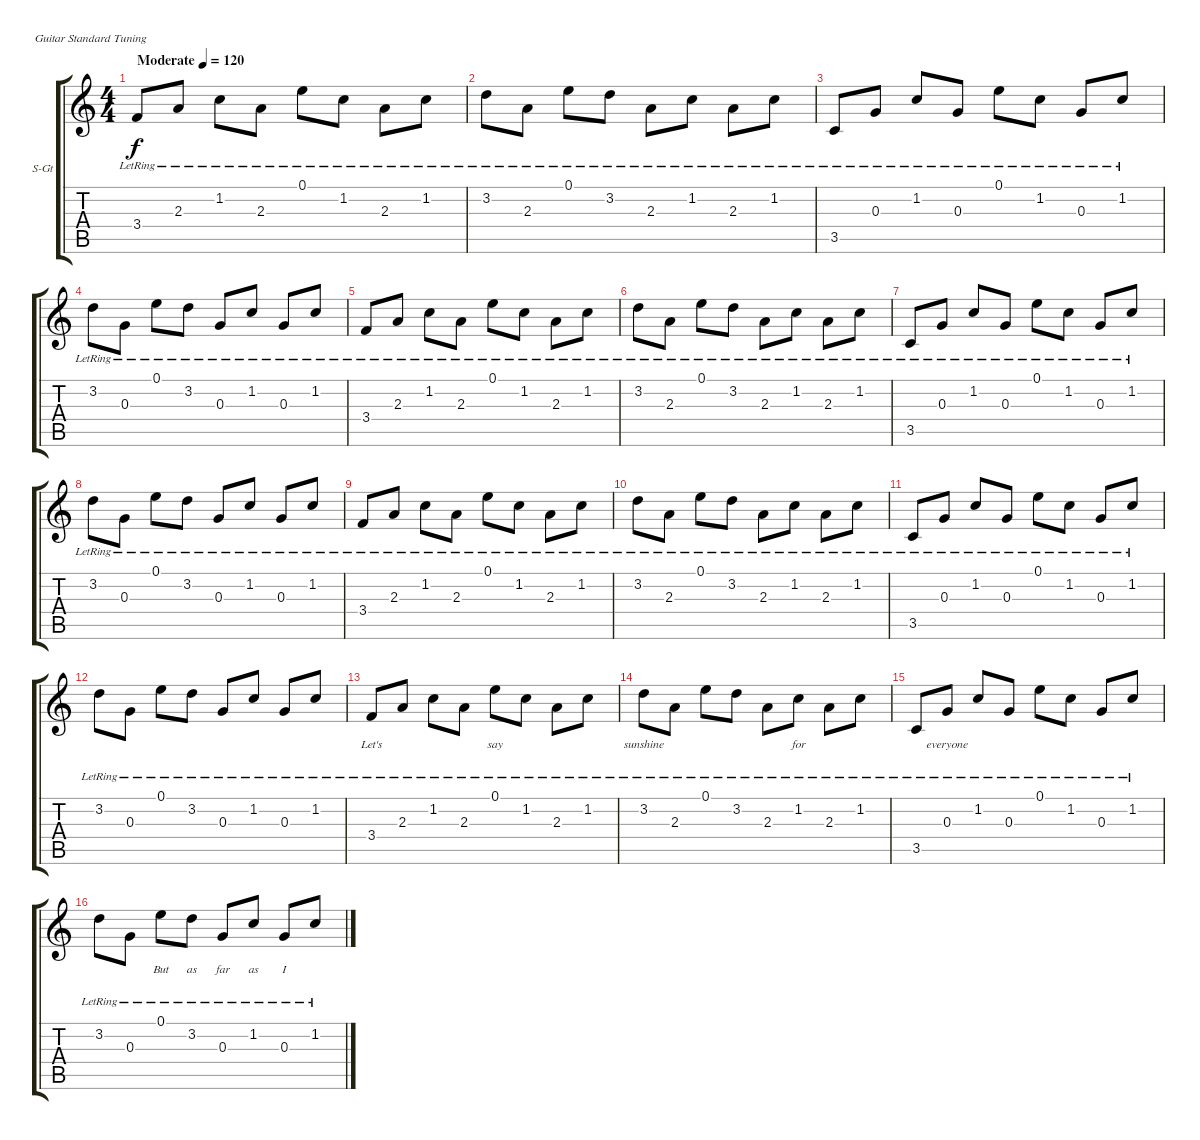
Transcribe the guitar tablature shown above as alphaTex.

\defaultSystemsLayout 4
\bracketExtendMode groupsimilarinstruments
\firstSystemTrackNameOrientation horizontal
\otherSystemsTrackNameOrientation horizontal
\track ("Steel Guitar" "S-Gt") {instrument acousticguitarsteel}
\staff {score tabs}
\tuning (E4 B3 G3 D3 A2 E2)
\ts (4 4)
\tempo (120 "Moderate")
\clef g2
\ks c
3.4{lr}.8{dy f instrument acousticguitarsteel} 2.3{lr}.8 1.2{lr}.8 2.3{lr}.8 0.1{lr}.8 1.2{lr}.8 2.3{lr}.8 1.2{lr}.8 |
3.2{lr}.8 2.3{lr}.8 0.1{lr}.8 3.2{lr}.8 2.3{lr}.8 1.2{lr}.8 2.3{lr}.8 1.2{lr}.8 |
3.5{lr}.8 0.3{lr}.8 1.2{lr}.8 0.3{lr}.8 0.1{lr}.8 1.2{lr}.8 0.3{lr}.8 1.2{lr}.8 |
3.2{lr}.8 0.3{lr}.8 0.1{lr}.8 3.2{lr}.8 0.3{lr}.8 1.2{lr}.8 0.3{lr}.8 1.2{lr}.8 |
3.4{lr}.8 2.3{lr}.8 1.2{lr}.8 2.3{lr}.8 0.1{lr}.8 1.2{lr}.8 2.3{lr}.8 1.2{lr}.8 |
3.2{lr}.8 2.3{lr}.8 0.1{lr}.8 3.2{lr}.8 2.3{lr}.8 1.2{lr}.8 2.3{lr}.8 1.2{lr}.8 |
3.5{lr}.8 0.3{lr}.8 1.2{lr}.8 0.3{lr}.8 0.1{lr}.8 1.2{lr}.8 0.3{lr}.8 1.2{lr}.8 |
3.2{lr}.8 0.3{lr}.8 0.1{lr}.8 3.2{lr}.8 0.3{lr}.8 1.2{lr}.8 0.3{lr}.8 1.2{lr}.8 |
3.4{lr}.8 2.3{lr}.8 1.2{lr}.8 2.3{lr}.8 0.1{lr}.8 1.2{lr}.8 2.3{lr}.8 1.2{lr}.8 |
3.2{lr}.8 2.3{lr}.8 0.1{lr}.8 3.2{lr}.8 2.3{lr}.8 1.2{lr}.8 2.3{lr}.8 1.2{lr}.8 |
3.5{lr}.8 0.3{lr}.8 1.2{lr}.8 0.3{lr}.8 0.1{lr}.8 1.2{lr}.8 0.3{lr}.8 1.2{lr}.8 |
3.2{lr}.8 0.3{lr}.8 0.1{lr}.8 3.2{lr}.8 0.3{lr}.8 1.2{lr}.8 0.3{lr}.8 1.2{lr}.8 |
3.4{lr}.8{lyrics (0 "Let's") lyrics (1 "") lyrics (2 "") lyrics (3 "") lyrics (4 "")} 2.3{lr}.8{lyrics (0 "") lyrics (1 "") lyrics (2 "") lyrics (3 "") lyrics (4 "")} 1.2{lr}.8{lyrics (0 "") lyrics (1 "") lyrics (2 "") lyrics (3 "") lyrics (4 "")} 2.3{lr}.8{lyrics (0 "") lyrics (1 "") lyrics (2 "") lyrics (3 "") lyrics (4 "")} 0.1{lr}.8{lyrics (0 "say") lyrics (1 "") lyrics (2 "") lyrics (3 "") lyrics (4 "")} 1.2{lr}.8{lyrics (0 "") lyrics (1 "") lyrics (2 "") lyrics (3 "") lyrics (4 "")} 2.3{lr}.8{lyrics (0 "") lyrics (1 "") lyrics (2 "") lyrics (3 "") lyrics (4 "")} 1.2{lr}.8{lyrics (0 "") lyrics (1 "") lyrics (2 "") lyrics (3 "") lyrics (4 "")} |
3.2{lr}.8{lyrics (0 "sunshine") lyrics (1 "") lyrics (2 "") lyrics (3 "") lyrics (4 "")} 2.3{lr}.8{lyrics (0 "") lyrics (1 "") lyrics (2 "") lyrics (3 "") lyrics (4 "")} 0.1{lr}.8{lyrics (0 "") lyrics (1 "") lyrics (2 "") lyrics (3 "") lyrics (4 "")} 3.2{lr}.8{lyrics (0 "") lyrics (1 "") lyrics (2 "") lyrics (3 "") lyrics (4 "")} 2.3{lr}.8{lyrics (0 "") lyrics (1 "") lyrics (2 "") lyrics (3 "") lyrics (4 "")} 1.2{lr}.8{lyrics (0 "for") lyrics (1 "") lyrics (2 "") lyrics (3 "") lyrics (4 "")} 2.3{lr}.8{lyrics (0 "") lyrics (1 "") lyrics (2 "") lyrics (3 "") lyrics (4 "")} 1.2{lr}.8{lyrics (0 "") lyrics (1 "") lyrics (2 "") lyrics (3 "") lyrics (4 "")} |
3.5{lr}.8{lyrics (0 "") lyrics (1 "") lyrics (2 "") lyrics (3 "") lyrics (4 "")} 0.3{lr}.8{lyrics (0 "everyone") lyrics (1 "") lyrics (2 "") lyrics (3 "") lyrics (4 "")} 1.2{lr}.8{lyrics (0 "") lyrics (1 "") lyrics (2 "") lyrics (3 "") lyrics (4 "")} 0.3{lr}.8{lyrics (0 "") lyrics (1 "") lyrics (2 "") lyrics (3 "") lyrics (4 "")} 0.1{lr}.8{lyrics (0 "") lyrics (1 "") lyrics (2 "") lyrics (3 "") lyrics (4 "")} 1.2{lr}.8{lyrics (0 "") lyrics (1 "") lyrics (2 "") lyrics (3 "") lyrics (4 "")} 0.3{lr}.8{lyrics (0 "") lyrics (1 "") lyrics (2 "") lyrics (3 "") lyrics (4 "")} 1.2{lr}.8{lyrics (0 "") lyrics (1 "") lyrics (2 "") lyrics (3 "") lyrics (4 "")} |
3.2{lr}.8{lyrics (0 "") lyrics (1 "") lyrics (2 "") lyrics (3 "") lyrics (4 "")} 0.3{lr}.8{lyrics (0 "") lyrics (1 "") lyrics (2 "") lyrics (3 "") lyrics (4 "")} 0.1{lr}.8{lyrics (0 "But") lyrics (1 "") lyrics (2 "") lyrics (3 "") lyrics (4 "")} 3.2{lr}.8{lyrics (0 "as") lyrics (1 "") lyrics (2 "") lyrics (3 "") lyrics (4 "")} 0.3{lr}.8{lyrics (0 "far") lyrics (1 "") lyrics (2 "") lyrics (3 "") lyrics (4 "")} 1.2{lr}.8{lyrics (0 "as") lyrics (1 "") lyrics (2 "") lyrics (3 "") lyrics (4 "")} 0.3{lr}.8{lyrics (0 "I") lyrics (1 "") lyrics (2 "") lyrics (3 "") lyrics (4 "")} 1.2{lr}.8{lyrics (0 "") lyrics (1 "") lyrics (2 "") lyrics (3 "") lyrics (4 "")}
